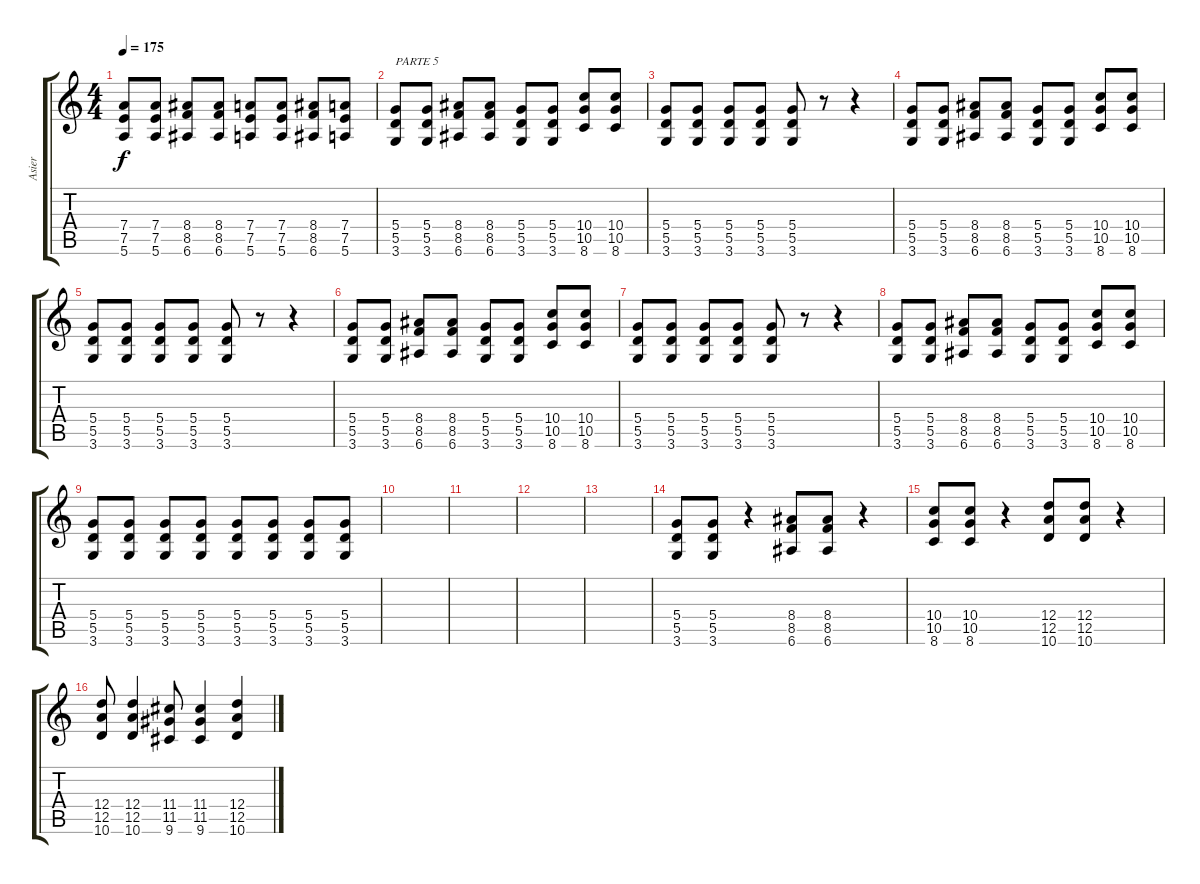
\track ("Asier" "Asier") {instrument distortionguitar}
\staff {score tabs}
\tuning (E4 B3 G3 D3 A2 E2) {hide}
\ts (4 4)
\tempo 175
\clef g2
\ks c
(7.4 7.5 5.6).8{dy f} (7.4 7.5 5.6).8 (8.4 8.5 6.6).8 (8.4 8.5 6.6).8 (7.4 7.5 5.6).8 (7.4 7.5 5.6).8 (8.4 8.5 6.6).8 (7.4 7.5 5.6).8 |
(5.4 5.5 3.6).8{txt "PARTE 5"} (5.4 5.5 3.6).8 (8.4 8.5 6.6).8 (8.4 8.5 6.6).8 (5.4 5.5 3.6).8 (5.4 5.5 3.6).8 (10.4 10.5 8.6).8 (10.4 10.5 8.6).8 |
(5.4 5.5 3.6).8 (5.4 5.5 3.6).8 (5.4 5.5 3.6).8 (5.4 5.5 3.6).8 (5.4 5.5 3.6).8 r.8 r.4 |
(5.4 5.5 3.6).8 (5.4 5.5 3.6).8 (8.4 8.5 6.6).8 (8.4 8.5 6.6).8 (5.4 5.5 3.6).8 (5.4 5.5 3.6).8 (10.4 10.5 8.6).8 (10.4 10.5 8.6).8 |
(5.4 5.5 3.6).8 (5.4 5.5 3.6).8 (5.4 5.5 3.6).8 (5.4 5.5 3.6).8 (5.4 5.5 3.6).8 r.8 r.4 |
(5.4 5.5 3.6).8 (5.4 5.5 3.6).8 (8.4 8.5 6.6).8 (8.4 8.5 6.6).8 (5.4 5.5 3.6).8 (5.4 5.5 3.6).8 (10.4 10.5 8.6).8 (10.4 10.5 8.6).8 |
(5.4 5.5 3.6).8 (5.4 5.5 3.6).8 (5.4 5.5 3.6).8 (5.4 5.5 3.6).8 (5.4 5.5 3.6).8 r.8 r.4 |
(5.4 5.5 3.6).8 (5.4 5.5 3.6).8 (8.4 8.5 6.6).8 (8.4 8.5 6.6).8 (5.4 5.5 3.6).8 (5.4 5.5 3.6).8 (10.4 10.5 8.6).8 (10.4 10.5 8.6).8 |
(5.4 5.5 3.6).8 (5.4 5.5 3.6).8 (5.4 5.5 3.6).8 (5.4 5.5 3.6).8 (5.4 5.5 3.6).8 (5.4 5.5 3.6).8 (5.4 5.5 3.6).8 (5.4 5.5 3.6).8 |
|
|
|
|
(5.4 5.5 3.6).8 (5.4 5.5 3.6).8 r.4 (8.4 8.5 6.6).8 (8.4 8.5 6.6).8 r.4 |
(10.4 10.5 8.6).8 (10.4 10.5 8.6).8 r.4 (12.4 12.5 10.6).8 (12.4 12.5 10.6).8 r.4 |
(12.4 12.5 10.6).8 (12.4 12.5 10.6).4 (11.4 11.5 9.6).8 (11.4 11.5 9.6).4 (12.4 12.5 10.6).4
